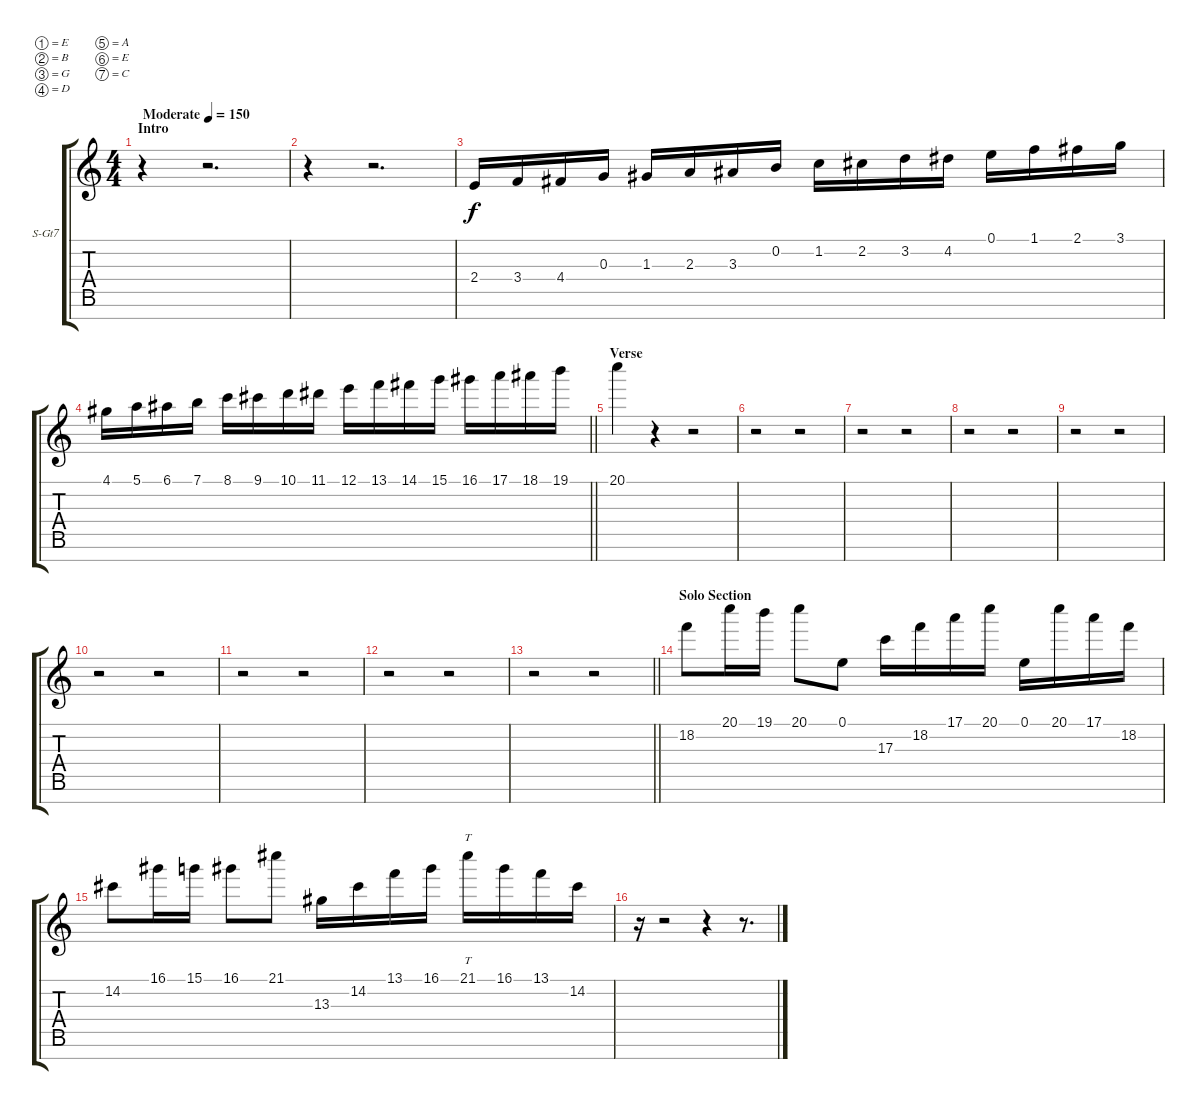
\bracketExtendMode groupsimilarinstruments
\firstSystemTrackNameOrientation horizontal
\otherSystemsTrackNameOrientation horizontal
\track ("Piccolo (Tooty)" "S-Gt7") {instrument piccolo}
\staff {score tabs}
\tuning (E4 B3 G3 D3 A2 E2 C-1)
\displaytranspose 12
\ts (4 4)
\beaming (8 2 2 2 2)
\section ("" "Intro")
\tempo (150 "Moderate")
\clef g2
\ks c
r.4{dy f instrument piccolo beam Down} r.2{d beam Down} |
r.4{beam Down} r.2{d beam Down} |
2.4.16{beam Up} 3.4.16{beam Up} 4.4{acc #}.16{beam Up} 0.3.16{beam Up} 1.3{acc #}.16{beam Up} 2.3.16{beam Up} 3.3{acc #}.16{beam Up} 0.2.16{beam Up} 1.2.16{beam Down} 2.2{acc #}.16{beam Down} 3.2.16{beam Down} 4.2{acc #}.16{beam Down} 0.1.16{beam Down} 1.1.16{beam Down} 2.1{acc #}.16{beam Down} 3.1.16{beam Down} |
\barLineRight lightlight
4.1{acc #}.16{beam Down} 5.1.16{beam Down} 6.1{acc #}.16{beam Down} 7.1.16{beam Down} 8.1.16{beam Down} 9.1{acc #}.16{beam Down} 10.1.16{beam Down} 11.1{acc #}.16{beam Down} 12.1.16{beam Down} 13.1.16{beam Down} 14.1{acc #}.16{beam Down} 15.1.16{beam Down} 16.1{acc #}.16{beam Down} 17.1.16{beam Down} 18.1{acc #}.16{beam Down} 19.1.16{beam Down} |
\section ("" "Verse")
20.1.4{beam Down} r.4{beam Down} r.2{beam Down} |
r.2{beam Down} r.2{beam Down} |
r.2{beam Down} r.2{beam Down} |
r.2{beam Down} r.2{beam Down} |
r.2{beam Down} r.2{beam Down} |
r.2{beam Down} r.2{beam Down} |
r.2{beam Down} r.2{beam Down} |
r.2{beam Down} r.2{beam Down} |
\barLineRight lightlight
r.2{beam Down} r.2{beam Down} |
\section ("" "Solo Section")
18.2.8{beam Down} 20.1.16{beam Down} 19.1.16{beam Down} 20.1.8{beam Down} 0.1.8{beam Down} 17.3.16{beam Down} 18.2.16{beam Down} 17.1.16{beam Down} 20.1.16{beam Down} 0.1.16{beam Down} 20.1.16{beam Down} 17.1.16{beam Down} 18.2.16{beam Down} |
14.2{acc #}.8{beam Down} 16.1{acc #}.16{beam Down} 15.1.16{beam Down} 16.1{acc #}.8{beam Down} 21.1{acc #}.8{beam Down} 13.3{acc #}.16{beam Down} 14.2{acc #}.16{beam Down} 13.1.16{beam Down} 16.1{acc #}.16{beam Down} 21.1{acc #}.16{tt beam Down} 16.1{acc #}.16{beam Down} 13.1.16{beam Down} 14.2{acc #}.16{beam Down} |
r.16{beam Down} r.2{beam Down} r.4{beam Down} r.8{d beam Down}
